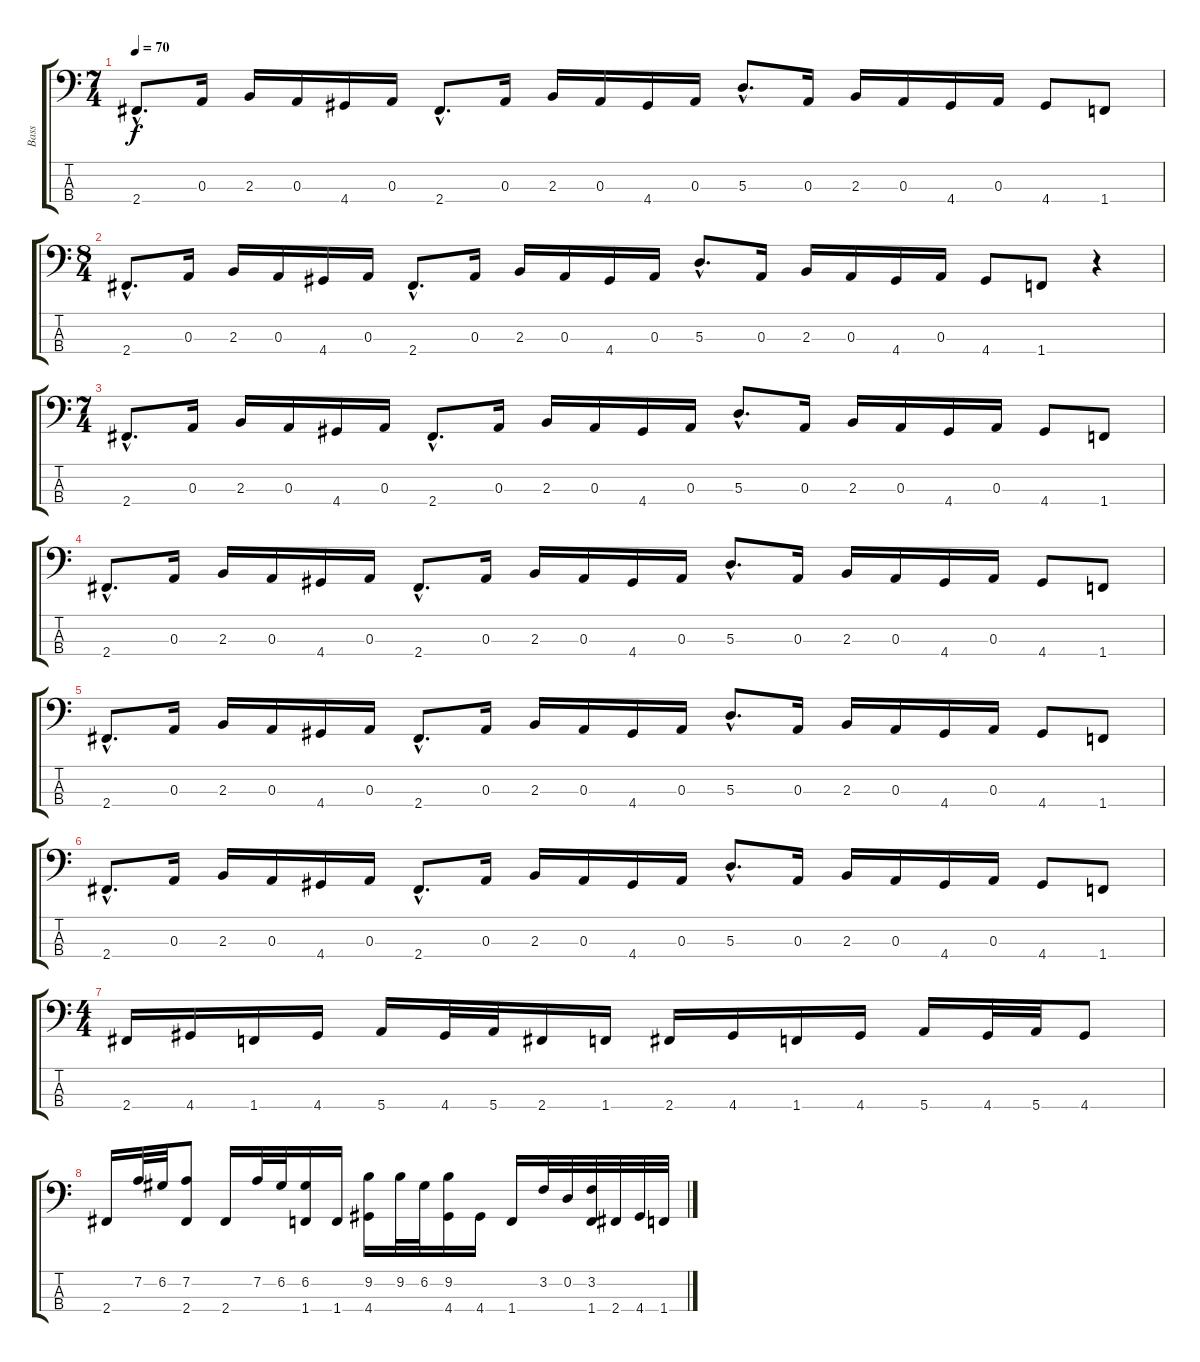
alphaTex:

\track ("Bass" "Bass") {instrument electricbassfinger}
\staff {score tabs}
\tuning (G2 D2 A1 E1) {hide}
\ts (7 4)
\tempo 70
\clef f4
\ks c
2.4{hac}.8{d dy f} 0.3.16 2.3.16 0.3.16 4.4.16 0.3.16 2.4{hac}.8{d} 0.3.16 2.3.16 0.3.16 4.4.16 0.3.16 5.3{hac}.8{d} 0.3.16 2.3.16 0.3.16 4.4.16 0.3.16 4.4.8 1.4.8 |
\ts (8 4)
2.4{hac}.8{d} 0.3.16 2.3.16 0.3.16 4.4.16 0.3.16 2.4{hac}.8{d} 0.3.16 2.3.16 0.3.16 4.4.16 0.3.16 5.3{hac}.8{d} 0.3.16 2.3.16 0.3.16 4.4.16 0.3.16 4.4.8 1.4.8 r.4 |
\ts (7 4)
2.4{hac}.8{d} 0.3.16 2.3.16 0.3.16 4.4.16 0.3.16 2.4{hac}.8{d} 0.3.16 2.3.16 0.3.16 4.4.16 0.3.16 5.3{hac}.8{d} 0.3.16 2.3.16 0.3.16 4.4.16 0.3.16 4.4.8 1.4.8 |
2.4{hac}.8{d} 0.3.16 2.3.16 0.3.16 4.4.16 0.3.16 2.4{hac}.8{d} 0.3.16 2.3.16 0.3.16 4.4.16 0.3.16 5.3{hac}.8{d} 0.3.16 2.3.16 0.3.16 4.4.16 0.3.16 4.4.8 1.4.8 |
2.4{hac}.8{d} 0.3.16 2.3.16 0.3.16 4.4.16 0.3.16 2.4{hac}.8{d} 0.3.16 2.3.16 0.3.16 4.4.16 0.3.16 5.3{hac}.8{d} 0.3.16 2.3.16 0.3.16 4.4.16 0.3.16 4.4.8 1.4.8 |
2.4{hac}.8{d} 0.3.16 2.3.16 0.3.16 4.4.16 0.3.16 2.4{hac}.8{d} 0.3.16 2.3.16 0.3.16 4.4.16 0.3.16 5.3{hac}.8{d} 0.3.16 2.3.16 0.3.16 4.4.16 0.3.16 4.4.8 1.4.8 |
\ts (4 4)
2.4.16 4.4.16 1.4.16 4.4.16 5.4.16 4.4.32 5.4.32 2.4.16 1.4.16 2.4.16 4.4.16 1.4.16 4.4.16 5.4.16 4.4.32 5.4.32 4.4.8 |
2.4.16 7.2.32 6.2.32 (7.2 2.4).8 2.4.16 7.2.32 6.2.32 (6.2 1.4).16 1.4.16 (9.2 4.4).16 9.2.32 6.2.32 (9.2 4.4).16 4.4.16 1.4.16 3.2.32 0.2.32 (3.2 1.4).32 2.4.32 4.4.32 1.4.32
